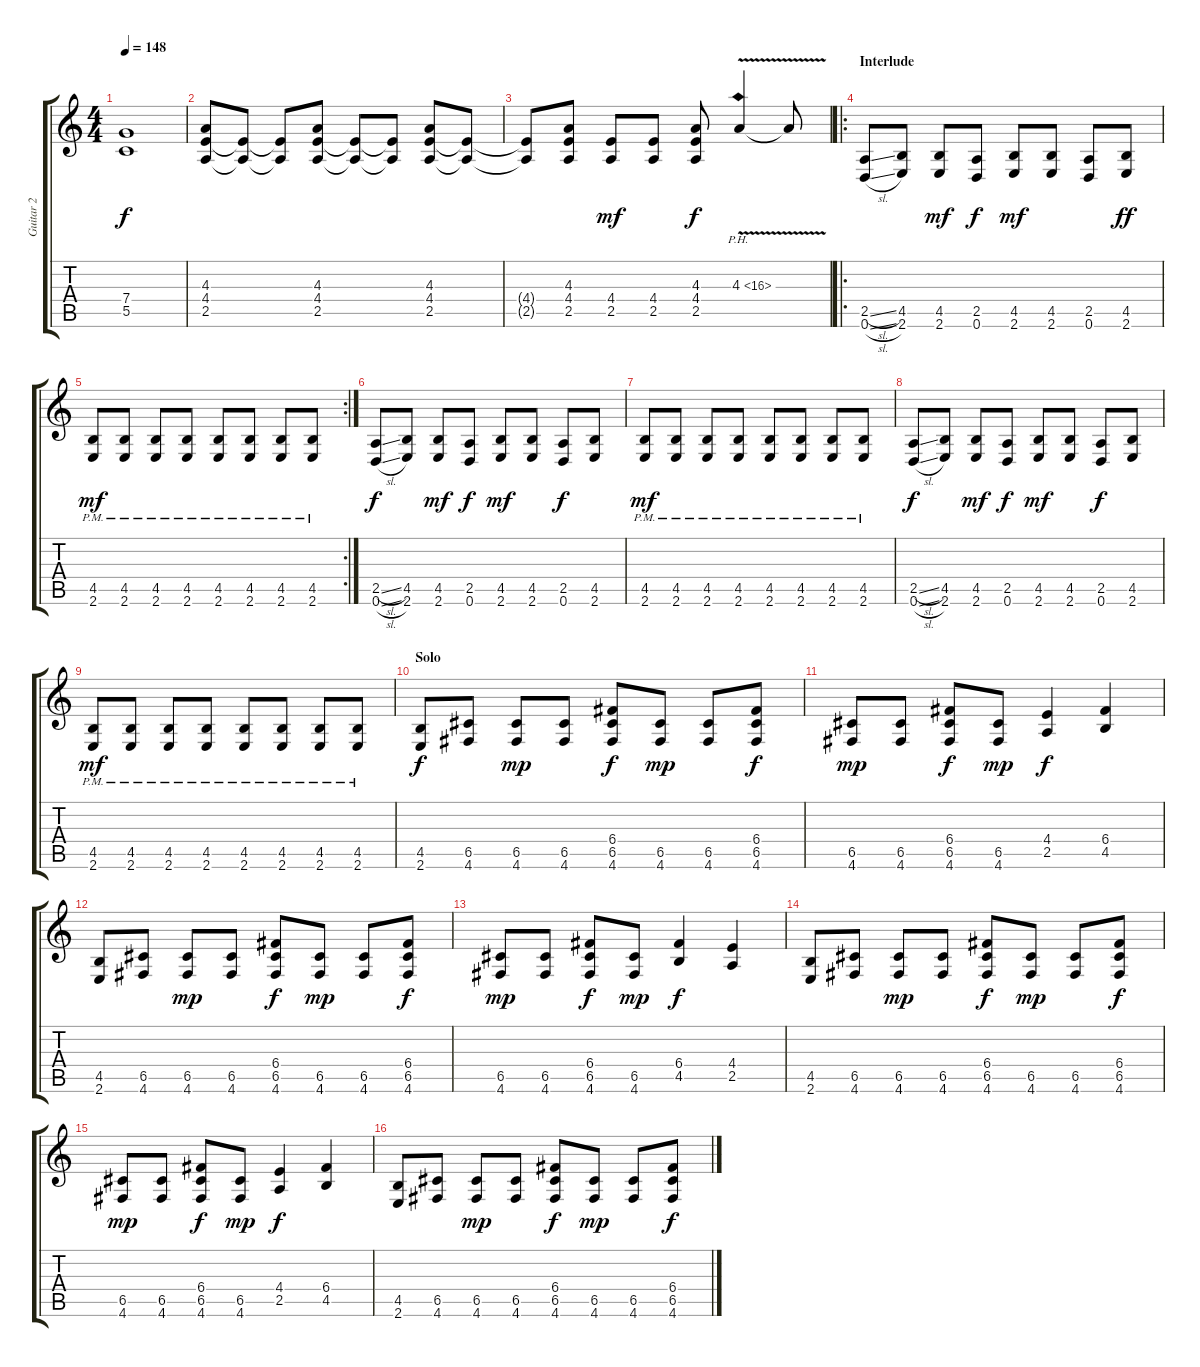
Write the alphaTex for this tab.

\track ("Guitar 2" "Guitar 2") {instrument distortionguitar}
\staff {score tabs}
\tuning (D4 A3 F3 C3 G2 D2) {hide}
\ts (4 4)
\tempo 148
\clef g2
\ks c
(7.4 5.5).1{dy f} |
(4.3 4.4 2.5).8 (4.4{t} 2.5{t}).8 (4.4{t} 2.5{t}).8 (4.3 4.4 2.5).8 (4.4{t} 2.5{t}).8 (4.4{t} 2.5{t}).8 (4.3 4.4 2.5).8 (4.4{t} 2.5{t}).8 |
(4.4{t} 2.5{t}).8 (4.3 4.4 2.5).8 (4.4 2.5).8{dy mf} (4.4 2.5).8 (4.3 4.4 2.5).8{dy f} 4.3{ph 12 v}.4 4.3{t}.8 |
\ro
\section ("" "Interlude")
(2.5{sl} 0.6{sl}).8 (4.5 2.6).8 (4.5 2.6).8{dy mf} (2.5 0.6).8{dy f} (4.5 2.6).8{dy mf} (4.5 2.6).8 (2.5 0.6).8 (4.5 2.6).8{dy ff} |
\rc 2
(4.5{pm} 2.6{pm}).8{dy mf} (4.5{pm} 2.6{pm}).8 (4.5{pm} 2.6{pm}).8 (4.5{pm} 2.6{pm}).8 (4.5{pm} 2.6{pm}).8 (4.5{pm} 2.6{pm}).8 (4.5{pm} 2.6{pm}).8 (4.5{pm} 2.6{pm}).8 |
(2.5{sl} 0.6{sl}).8{dy f} (4.5 2.6).8 (4.5 2.6).8{dy mf} (2.5 0.6).8{dy f} (4.5 2.6).8{dy mf} (4.5 2.6).8 (2.5 0.6).8{dy f} (4.5 2.6).8 |
(4.5{pm} 2.6{pm}).8{dy mf} (4.5{pm} 2.6{pm}).8 (4.5{pm} 2.6{pm}).8 (4.5{pm} 2.6{pm}).8 (4.5{pm} 2.6{pm}).8 (4.5{pm} 2.6{pm}).8 (4.5{pm} 2.6{pm}).8 (4.5{pm} 2.6{pm}).8 |
(2.5{sl} 0.6{sl}).8{dy f} (4.5 2.6).8 (4.5 2.6).8{dy mf} (2.5 0.6).8{dy f} (4.5 2.6).8{dy mf} (4.5 2.6).8 (2.5 0.6).8{dy f} (4.5 2.6).8 |
\section ("" "")
(4.5{pm} 2.6{pm}).8{dy mf} (4.5{pm} 2.6{pm}).8 (4.5{pm} 2.6{pm}).8 (4.5{pm} 2.6{pm}).8 (4.5{pm} 2.6{pm}).8 (4.5{pm} 2.6{pm}).8 (4.5{pm} 2.6{pm}).8 (4.5{pm} 2.6{pm}).8 |
\section ("" "Solo")
(4.5 2.6).8{dy f} (6.5 4.6).8 (6.5 4.6).8{dy mp} (6.5 4.6).8 (6.4 6.5 4.6).8{dy f} (6.5 4.6).8{dy mp} (6.5 4.6).8 (6.4 6.5 4.6).8{dy f} |
(6.5 4.6).8{dy mp} (6.5 4.6).8 (6.4 6.5 4.6).8{dy f} (6.5 4.6).8{dy mp} (4.4 2.5).4{dy f} (6.4 4.5).4 |
(4.5 2.6).8 (6.5 4.6).8 (6.5 4.6).8{dy mp} (6.5 4.6).8 (6.4 6.5 4.6).8{dy f} (6.5 4.6).8{dy mp} (6.5 4.6).8 (6.4 6.5 4.6).8{dy f} |
(6.5 4.6).8{dy mp} (6.5 4.6).8 (6.4 6.5 4.6).8{dy f} (6.5 4.6).8{dy mp} (6.4 4.5).4{dy f} (4.4 2.5).4 |
(4.5 2.6).8 (6.5 4.6).8 (6.5 4.6).8{dy mp} (6.5 4.6).8 (6.4 6.5 4.6).8{dy f} (6.5 4.6).8{dy mp} (6.5 4.6).8 (6.4 6.5 4.6).8{dy f} |
(6.5 4.6).8{dy mp} (6.5 4.6).8 (6.4 6.5 4.6).8{dy f} (6.5 4.6).8{dy mp} (4.4 2.5).4{dy f} (6.4 4.5).4 |
(4.5 2.6).8 (6.5 4.6).8 (6.5 4.6).8{dy mp} (6.5 4.6).8 (6.4 6.5 4.6).8{dy f} (6.5 4.6).8{dy mp} (6.5 4.6).8 (6.4 6.5 4.6).8{dy f}
